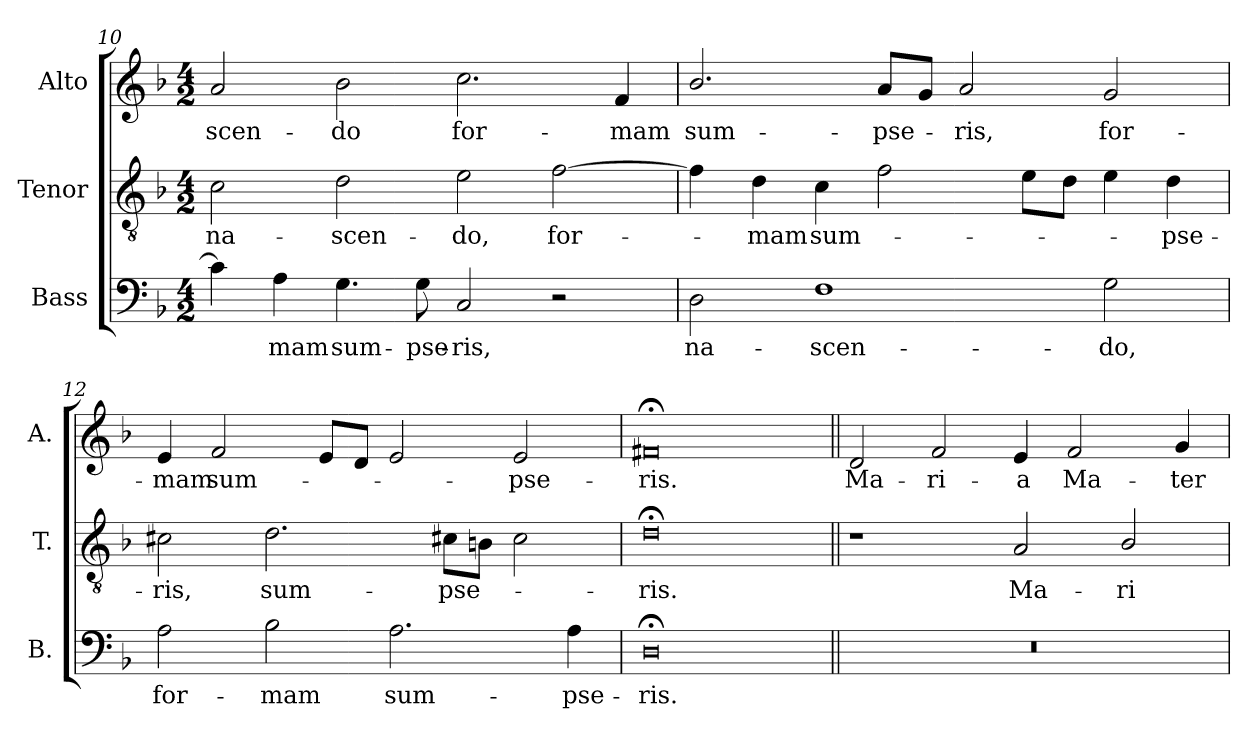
**kern	**text	**kern	**text	**kern	**text
*part3	*part3	*part2	*part2	*part1	*part1
*staff3	*staff3	*staff2	*staff2	*staff1	*staff1
*I"Bass	*	*I"Tenor	*	*I"Alto	*
*I'B.	*	*I'T.	*	*I'A.	*
!!LO:LB:g=z
*clefF4	*	*clefGv2	*	*clefG2	*
*	*	*ITrd7c12	*	*	*
*k[b-]	*	*k[b-]	*	*k[b-]	*
*F:	*	*F:	*	*F:	*
*M4/2	*	*M4/2	*	*M4/2	*
=10	=10	=10	=10	=10	=10
!	!	!	!LO:LY:b:color=#000000	!	!
!	!	!	!	!	!LO:LY:b:color=#000000
4ci\]	.	2Ci\	na-	2ai/	-scen-
!	!LO:LY:b:color=#000000	!	!	!	!
4Ai\	-mam	.	.	.	.
!	!LO:LY:b:color=#000000	!	!	!	!
!	!	!	!LO:LY:b:color=#000000	!	!
!	!	!	!	!	!LO:LY:b:color=#000000
4.Gi\	sum-	2Di\	-scen-	2b-i\	-do
!	!LO:LY:b:color=#000000	!	!	!	!
8Gi\	-pse-	.	.	.	.
!	!LO:LY:b:color=#000000	!	!	!	!
!	!	!	!LO:LY:b:color=#000000	!	!
!	!	!	!	!	!LO:LY:b:color=#000000
2Ci/	-ris,	2Ei\	-do,	2.cci\	for-
!	!	!	!LO:LY:b:color=#000000	!	!
2r	.	[2Fi\	for-	.	.
!	!	!	!	!	!LO:LY:b:color=#000000
.	.	.	.	4fi/	-mam
=11	=11	=11	=11	=11	=11
!	!LO:LY:b:color=#000000	!	!	!	!
!	!	!	!	!	!LO:LY:b:color=#000000
2Di\	na-	4Fi\]	.	2.b-i/	sum-
!	!	!	!LO:LY:b:color=#000000	!	!
.	.	4Di\	-mam	.	.
!	!LO:LY:b:color=#000000	!	!	!	!
!	!	!	!LO:LY:b:color=#000000	!	!
1Fi	-scen-	4Ci\	sum-	.	.
!	!	!	!	!	!LO:LY:b:color=#000000
.	.	2Fi\	.	8ai/L	-pse-
.	.	.	.	8gi/J	.
!	!	!	!	!	!LO:LY:b:color=#000000
.	.	.	.	2ai/	-ris,
.	.	8Ei\L	.	.	.
.	.	8Di\J	.	.	.
!	!LO:LY:b:color=#000000	!	!	!	!
!	!	!	!	!	!LO:LY:b:color=#000000
2Gi\	-do,	4Ei\	.	2gi/	for-
!	!	!	!LO:LY:b:color=#000000	!	!
.	.	4Di\	-pse-	.	.
=12	=12	=12	=12	=12	=12
!	!LO:LY:b:color=#000000	!	!	!	!
!	!	!	!LO:LY:b:color=#000000	!	!
!	!	!	!	!	!LO:LY:b:color=#000000
2Ai\	for-	2C#Xi\	-ris,	4ei/	-mam
!	!	!	!	!	!LO:LY:b:color=#000000
.	.	.	.	2fi/	sum-
!	!LO:LY:b:color=#000000	!	!	!	!
!	!	!	!LO:LY:b:color=#000000	!	!
2B-i\	-mam	2.Di\	sum-	.	.
.	.	.	.	8ei/L	.
.	.	.	.	8di/J	.
!	!LO:LY:b:color=#000000	!	!	!	!
2.Ai\	sum-	.	.	2ei/	.
!	!	!	!LO:LY:b:color=#000000	!	!
.	.	8C#Xi\L	-pse-	.	.
.	.	8BBni\J	.	.	.
!	!	!	!	!	!LO:LY:b:color=#000000
.	.	2C#i\	.	2ei/	-pse-
!	!LO:LY:b:color=#000000	!	!	!	!
4Ai\	-pse-	.	.	.	.
=13	=13	=13	=13	=13	=13
!	!LO:LY:b:color=#000000	!	!	!	!
!	!	!	!LO:LY:b:color=#000000	!	!
!	!	!	!	!	!LO:LY:b:color=#000000
0D;i	-ris.	0D;i	-ris.	0f#X;i	-ris.
!!LO:LB:g=z
=14||	=14||	=14||	=14||	=14||	=14||
!LO:N:vis=1	!	!	!	!	!
!	!	!	!	!	!LO:LY:b:color=#000000
0r	.	1r	.	2di/	Ma-
!	!	!	!	!	!LO:LY:b:color=#000000
.	.	.	.	2fi/	-ri-
!	!	!	!LO:LY:b:color=#000000	!	!
!	!	!	!	!	!LO:LY:b:color=#000000
.	.	2AAi/	Ma-	4ei/	-a
!	!	!	!	!	!LO:LY:b:color=#000000
.	.	.	.	2fi/	Ma-
!	!	!	!LO:LY:b:color=#000000	!	!
.	.	2BB-i/	-ri-	.	.
!	!	!	!	!	!LO:LY:b:color=#000000
.	.	.	.	4gi/	-ter
=	=	=	=	=	=
*-	*-	*-	*-	*-	*-
